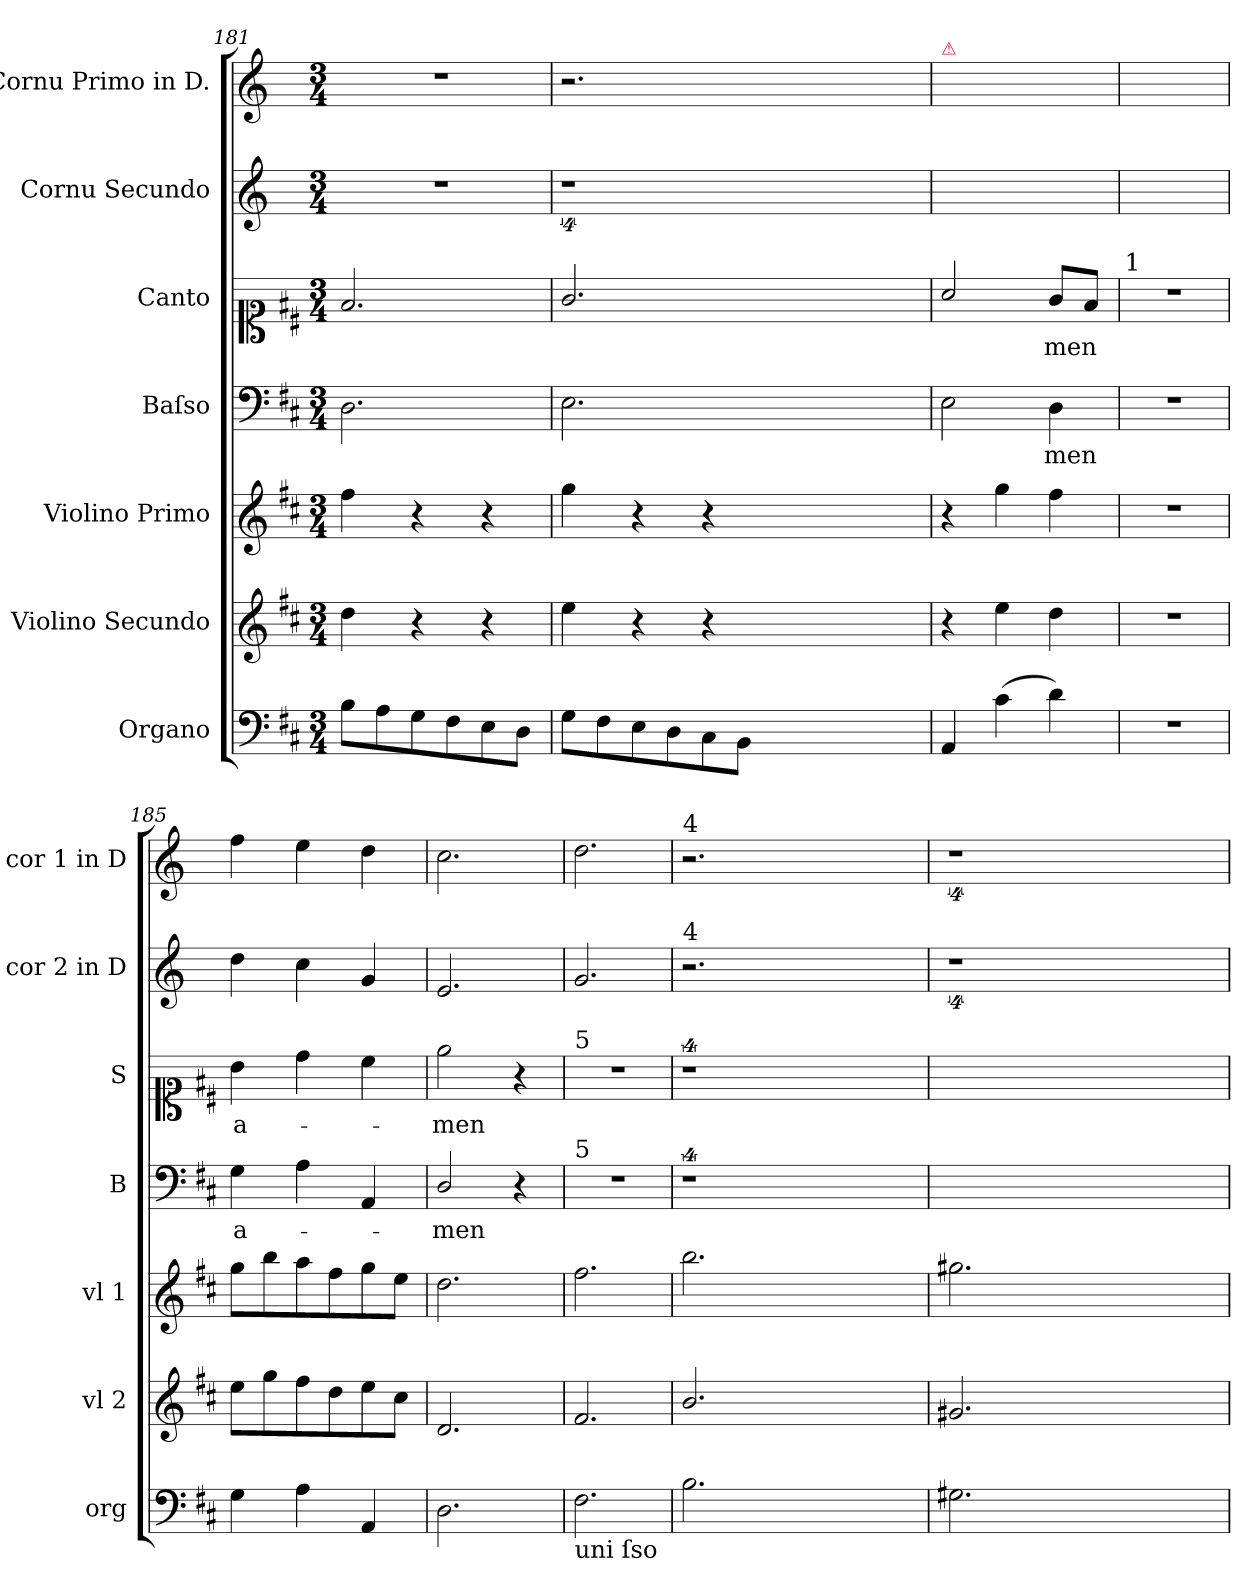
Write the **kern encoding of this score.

**kern	**kern	**kern	**kern	**text	**kern	**text	**kern	**kern
*part7	*part6	*part5	*part4	*part4	*part3	*part3	*part2	*part1
*staff7	*staff6	*staff5	*staff4	*staff4	*staff3	*staff3	*staff2	*staff1
*I"Organo	*I"Violino Secundo	*I"Violino Primo	*I"Baſso	*	*I"Canto	*	*I"Cornu Secundo	*I"Cornu Primo in D.
*I'org	*I'vl 2	*I'vl 1	*I'B	*	*I'S	*	*I'cor 2 in D	*I'cor 1 in D
*clefF4	*clefG2	*clefG2	*clefF4	*	*clefC1	*	*clefG2	*clefG2
*	*	*	*	*	*	*	*ITrd6c10	*ITrd6c10
*k[f#c#]	*k[f#c#]	*k[f#c#]	*k[f#c#]	*	*k[f#c#]	*	*k[f#c#]	*k[f#c#]
*M3/4	*M3/4	*M3/4	*M3/4	*	*M3/4	*	*M3/4	*M3/4
=181	=181	=181	=181	=181	=181	=181	=181	=181
8B\L	4dd\	4ff#\	2.D\	.	2.f#/	.	2.r	2.r
8A\	.	.	.	.	.	.	.	.
8G\	4r	4r	.	.	.	.	.	.
8F#\	.	.	.	.	.	.	.	.
8E\	4r	4r	.	.	.	.	.	.
8D\J	.	.	.	.	.	.	.	.
=182	=182	=182	=182	=182	=182	=182	=182	=182
8G\L	4ee\	4gg\	2.E\	.	2.g/	.	4%9r	2.r
8F#\	.	.	.	.	.	.	.	.
8E\	4r	4r	.	.	.	.	.	.
8D\	.	.	.	.	.	.	.	.
8C#\	4r	4r	.	.	.	.	.	.
8BB\J	.	.	.	.	.	.	.	.
1.ryy	1.ryy	1.ryy	1.ryy	.	1.ryy	.	.	1.ryy
=183	=183	=183	=183	=183	=183	=183	=183	=183
!	!	!	!	!	!	!	!	!LO:TX:a:color=crimson:t=⚠
4AA/	4r	4r	2E\	.	2a/	.	2.ryy	2.ryy
(4c#\	4ee\	4gg\	.	.	.	.	.	.
4d\)	4dd\	4ff#\	4D\	-men	8g/L	men	.	.
.	.	.	.	.	8f#/J	.	.	.
=184	=184	=184	=184	=184	=184	=184	=184	=184
!	!	!	!	!	!LO:TX:a:t=1	!	!	!
2.r	2.r	2.r	2.r	.	2.r	.	2.ryy	2.ryy
=185	=185	=185	=185	=185	=185	=185	=185	=185
4G\	8ee\L	8gg\L	4G\	a-	4b\	a-	4e\	4g\
.	8gg\	8bb\	.	.	.	.	.	.
4A\	8ff#\	8aa\	4A\	.	4dd\	.	4d\	4f#\
.	8dd\	8ff#\	.	.	.	.	.	.
4AA/	8ee\	8gg\	4AA/	.	4cc#\	.	4A/	4e\
.	8cc#\J	8ee\J	.	.	.	.	.	.
=186	=186	=186	=186	=186	=186	=186	=186	=186
2.D\	2.d/	2.dd\	2D/	-men	2ee\	-men	2.F#/	2.d\
.	.	.	4r	.	4r	.	.	.
=187	=187	=187	=187	=187	=187	=187	=187	=187
!	!	!	!	!	!LO:TX:a:t=5	!	!	!
!	!	!	!LO:TX:a:t=5	!	!	!	!	!
!LO:TX:b:t=uni ſso	!	!	!	!	!	!	!	!
2.F#\	2.f#/	2.ff#\	2.r	.	2.r	.	2.A/	2.e\
=188	=188	=188	=188	=188	=188	=188	=188	=188
!	!	!	!	!	!	!	!	!LO:TX:a:t=4
!	!	!	!	!	!	!	!LO:TX:a:t=4	!
2.B\	2.b/	2.bb\	4%9r	.	4%9r	.	2.r	2.r
1.ryy	1.ryy	1.ryy	.	.	.	.	1.ryy	1.ryy
=189	=189	=189	=189	=189	=189	=189	=189	=189
2.G#X\	2.g#X/	2.gg#X\	0ryy	.	0ryy	.	4%9r	4%9r
1.ryy	1.ryy	1.ryy	.	.	.	.	.	.
.	.	.	4ryy	.	4ryy	.	.	.
=	=	=	=	=	=	=	=	=
*-	*-	*-	*-	*-	*-	*-	*-	*-
